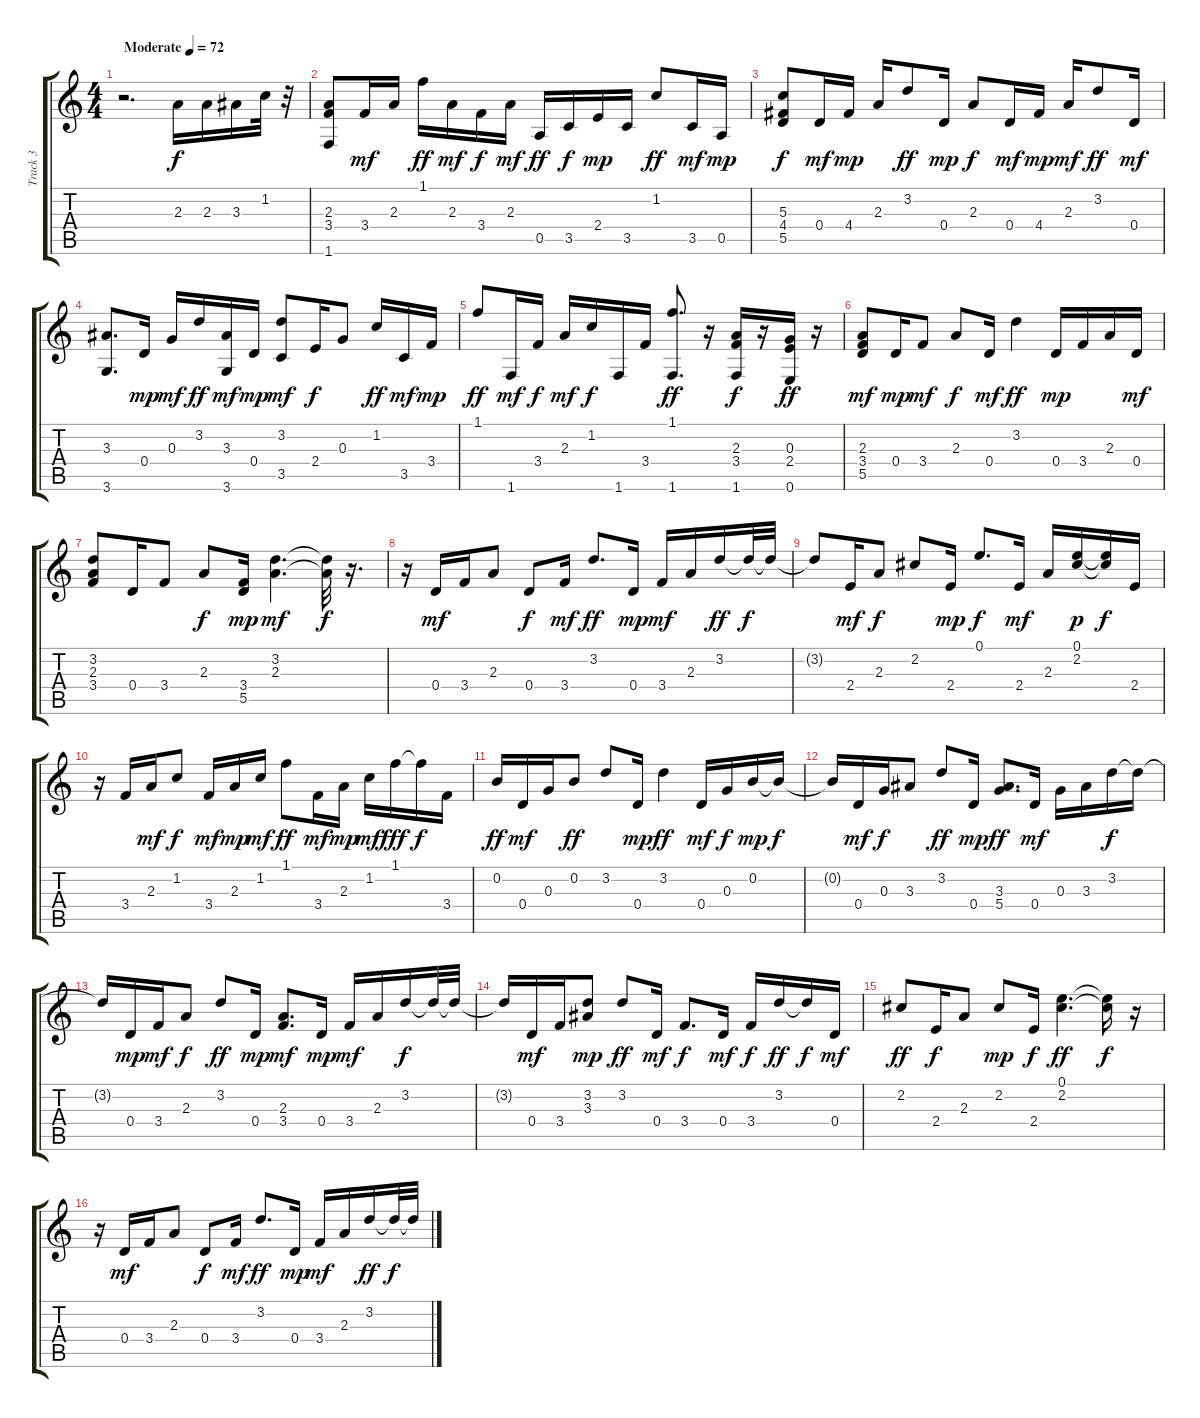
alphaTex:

\track ("Track 3" "Track 3") {instrument acousticguitarsteel}
\staff {score tabs}
\tuning (E4 B3 G3 D3 A2 E2) {hide}
\ts (4 4)
\tempo (72 "Moderate")
\clef g2
\ks c
r.2{d dy f instrument acousticguitarsteel} 2.3.16 2.3.16 3.3.16 1.2.32 r.32 |
(2.3 3.4 1.6).8 3.4.16{dy mf} 2.3.16 1.1.16{dy ff} 2.3.16{dy mf} 3.4.16{dy f} 2.3.16{dy mf} 0.5.16{dy ff} 3.5.16{dy f} 2.4.16{dy mp} 3.5.16 1.2.8{dy ff} 3.5.16{dy mf} 0.5.16{dy mp} |
(5.3 4.4 5.5).8{dy f} 0.4.16{dy mf} 4.4.16{dy mp} 2.3.16 3.2.8{dy ff} 0.4.16{dy mp} 2.3.8{dy f} 0.4.16{dy mf} 4.4.16{dy mp} 2.3.16{dy mf} 3.2.8{dy ff} 0.4.16{dy mf} |
(3.3 3.6).8{d} 0.4.16{dy mp} 0.3.16{dy mf} 3.2.16{dy ff} (3.3 3.6).16{dy mf} 0.4.16{dy mp} (3.2 3.5).8{dy mf} 2.4.16{dy f} 0.3.8 1.2.16{dy ff} 3.5.16{dy mf} 3.4.16{dy mp} |
1.1.8{dy ff} 1.6.16{dy mf} 3.4.16{dy f} 2.3.16{dy mf} 1.2.16{dy f} 1.6.16 3.4.16 (1.1 1.6).8{d dy ff} r.16 (2.3 3.4 1.6).16{dy f} r.16 (0.3 2.4 0.6).16{dy ff} r.16 |
(2.3 3.4 5.5).8{dy mf} 0.4.16{dy mp} 3.4.8{dy mf} 2.3.8{dy f} 0.4.16{dy mf} 3.2.4{dy ff} 0.4.16{dy mp} 3.4.16 2.3.16 0.4.16{dy mf} |
(3.2 2.3 3.4).8 0.4.16 3.4.8 2.3.8{dy f} (3.4 5.5).16{dy mp} (3.2 2.3).4{d dy mf} (3.2{t} 2.3{t}).32{dy f} r.16{d} |
r.16 0.4.16{dy mf} 3.4.16 2.3.8 0.4.8{dy f} 3.4.16{dy mf} 3.2.8{d dy ff} 0.4.16{dy mp} 3.4.16{dy mf} 2.3.16 3.2.16{dy ff} 3.2{t}.32{dy f} 3.2{t}.32 |
3.2{t}.8 2.4.16{dy mf} 2.3.8{dy f} 2.2.8 2.4.16{dy mp} 0.1.8{d dy f} 2.4.16{dy mf} 2.3.16 (0.1 2.2).16{dy p} (0.1{t} 2.2{t}).16{dy f} 2.4.16 |
r.16 3.4.16 2.3.16{dy mf} 1.2.8{dy f} 3.4.16{dy mf} 2.3.16{dy mp} 1.2.16{dy mf} 1.1.8{dy ff} 3.4.16{dy mf} 2.3.16{dy mp} 1.2.16{dy mf} 1.1.16{dy fff} 1.1{t}.16{dy f} 3.4.16 |
0.2.16{dy ff} 0.4.16{dy mf} 0.3.16 0.2.8{dy ff} 3.2.8 0.4.16{dy mp} 3.2.4{dy ff} 0.4.16{dy mf} 0.3.16{dy f} 0.2.16{dy mp} 0.2{t}.16{dy f} |
0.2{t}.16 0.4.16{dy mf} 0.3.16{dy f} 3.3.8 3.2.8{dy ff} 0.4.16{dy mp} (3.3 5.4).8{d dy ff} 0.4.16{dy mf} 0.3.16 3.3.16 3.2.16{dy f} 3.2{t}.16 |
3.2{t}.16 0.4.16{dy mp} 3.4.16{dy mf} 2.3.8{dy f} 3.2.8{dy ff} 0.4.16{dy mp} (2.3 3.4).8{d dy mf} 0.4.16{dy mp} 3.4.16{dy mf} 2.3.16 3.2.16{dy f} 3.2{t}.32 3.2{t}.32 |
3.2{t}.16 0.4.16{dy mf} 3.4.16 (3.2 3.3).8{dy mp} 3.2.8{dy ff} 0.4.16{dy mf} 3.4.8{d dy f} 0.4.16{dy mf} 3.4.16{dy f} 3.2.16{dy ff} 3.2{t}.16{dy f} 0.4.16{dy mf} |
2.2.8{dy ff} 2.4.16{dy f} 2.3.8 2.2.8{dy mp} 2.4.16{dy f} (0.1 2.2).4{d dy ff} (0.1{t} 2.2{t}).16{dy f} r.16 |
r.16 0.4.16{dy mf} 3.4.16 2.3.8 0.4.8{dy f} 3.4.16{dy mf} 3.2.8{d dy ff} 0.4.16{dy mp} 3.4.16{dy mf} 2.3.16 3.2.16{dy ff} 3.2{t}.32{dy f} 3.2{t}.32
